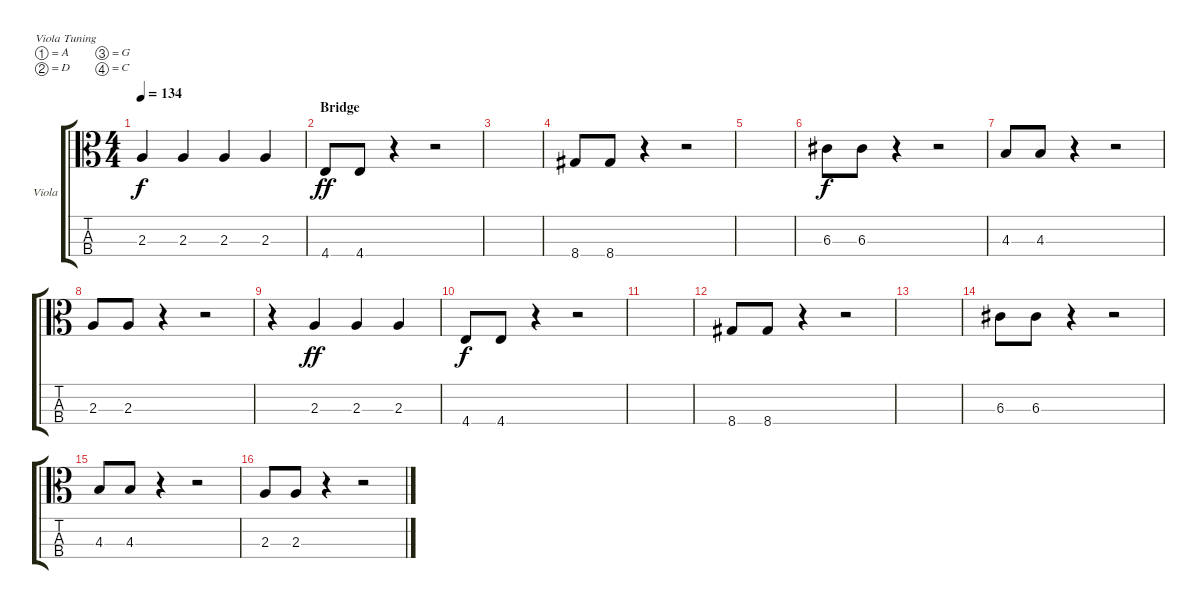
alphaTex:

\defaultSystemsLayout 4
\bracketExtendMode groupsimilarinstruments
\firstSystemTrackNameOrientation horizontal
\otherSystemsTrackNameOrientation horizontal
\track ("Cello" "Viola") {instrument viola}
\staff {score tabs}
\tuning (A4 D4 G3 C3)
\ts (4 4)
\tempo 134
\clef c3
\ks c
2.3.4{dy f} 2.3.4 2.3.4 2.3.4 |
\section ("" "Bridge")
4.4.8{dy ff} 4.4.8 r.4 r.2 |
|
8.4.8 8.4.8 r.4 r.2 |
|
6.3.8{dy f} 6.3.8 r.4 r.2 |
4.3.8 4.3.8 r.4 r.2 |
2.3.8 2.3.8 r.4 r.2 |
r.4 2.3.4{dy ff} 2.3.4 2.3.4 |
4.4.8{dy f} 4.4.8 r.4 r.2 |
|
8.4.8 8.4.8 r.4 r.2 |
|
6.3.8 6.3.8 r.4 r.2 |
4.3.8 4.3.8 r.4 r.2 |
2.3.8 2.3.8 r.4 r.2
